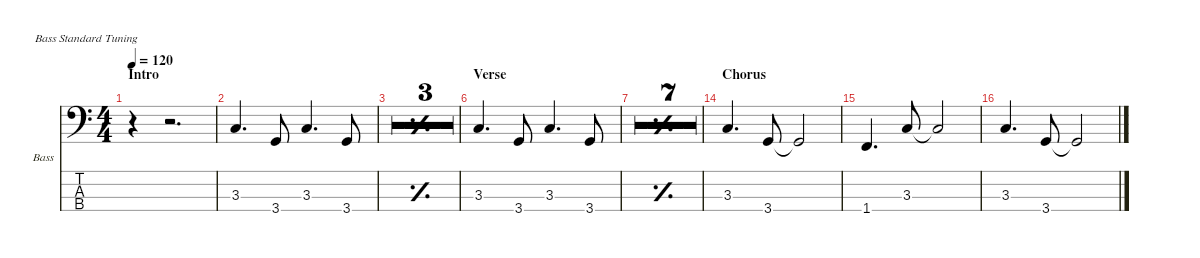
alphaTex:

\defaultSystemsLayout 4
\hideDynamics
\bracketExtendMode nobrackets
\firstSystemTrackNameOrientation horizontal
\otherSystemsTrackNameOrientation horizontal
\track ("Bass" "Bass") {multiBarRest instrument electricbassfinger}
\staff {score tabs}
\tuning (G2 D2 A1 E1)
\ts (4 4)
\section ("" "Intro")
\tempo 120
\clef f4
\ks c
r.4{dy mf instrument electricbassfinger} r.2{d} |
3.3.4{d} 3.4.8 3.3.4{d} 3.4.8 |
\simile simple
|
|
|
\section ("" "Verse")
\simile none
3.3.4{d} 3.4.8 3.3.4{d} 3.4.8 |
\simile simple
|
|
|
|
|
|
|
\section ("" "Chorus")
\simile none
3.3.4{d} 3.4.8 3.4{t}.2 |
1.4.4{d} 3.3.8 3.3{t}.2 |
3.3.4{d} 3.4.8 3.4{t}.2
